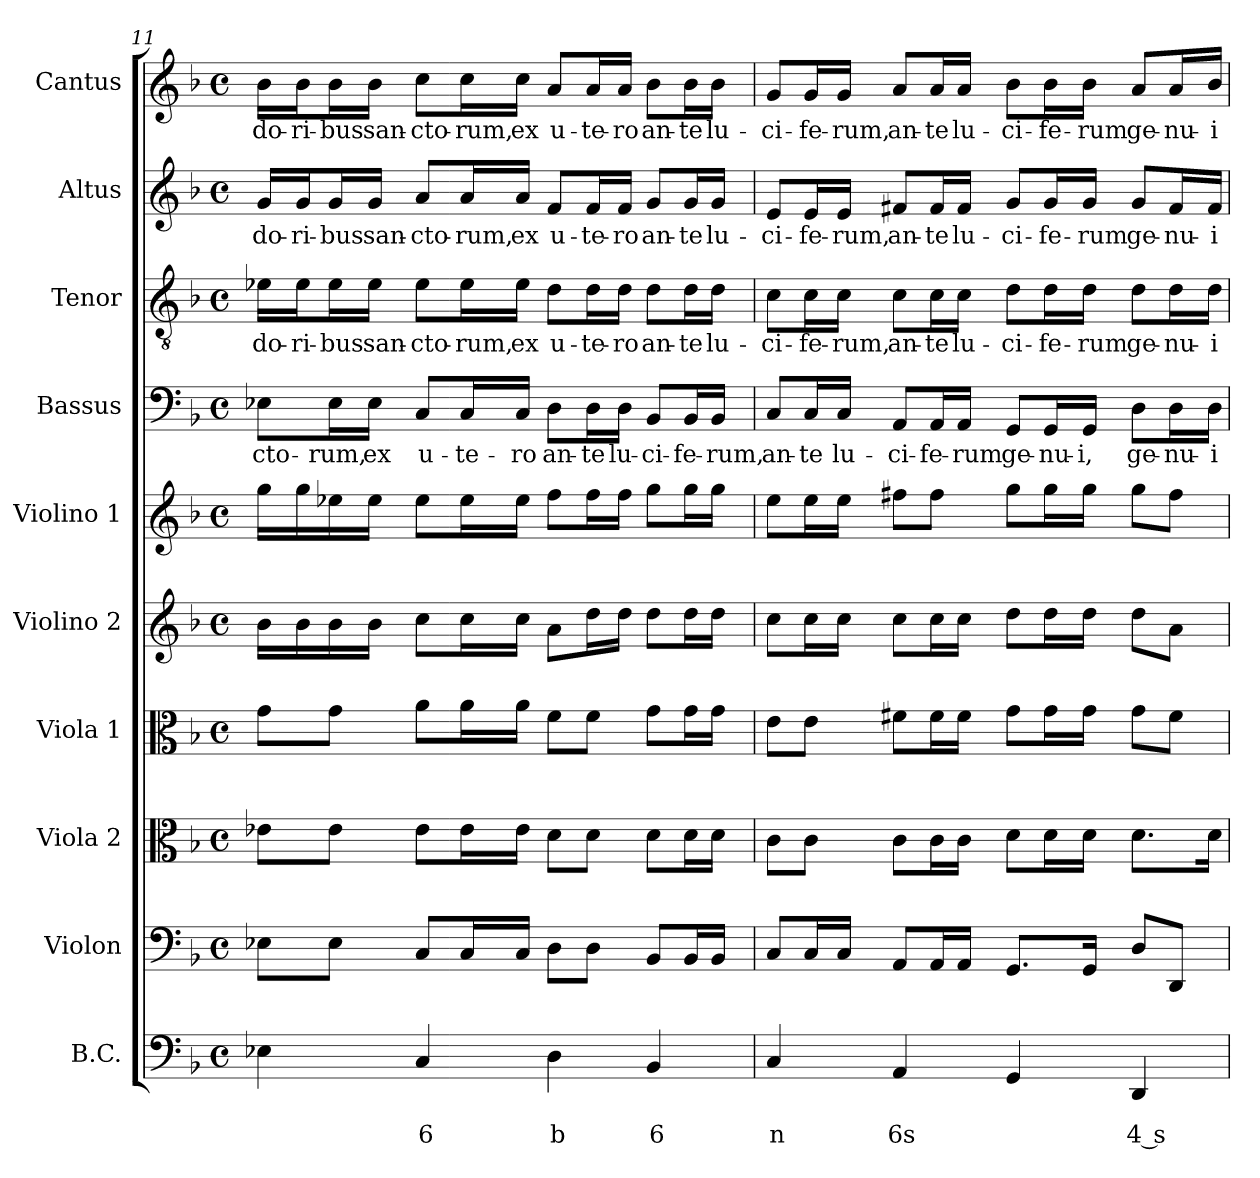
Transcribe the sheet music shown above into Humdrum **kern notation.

**kern	**text	**text	**kern	**kern	**kern	**kern	**kern	**kern	**text	**kern	**text	**kern	**text	**kern	**text
*part10	*part10	*part10	*part9	*part8	*part7	*part6	*part5	*part4	*part4	*part3	*part3	*part2	*part2	*part1	*part1
*staff10	*staff10	*staff10	*staff9	*staff8	*staff7	*staff6	*staff5	*staff4	*staff4	*staff3	*staff3	*staff2	*staff2	*staff1	*staff1
*I"B.C.	*	*	*I"Violon	*I"Viola 2	*I"Viola 1	*I"Violino 2	*I"Violino 1	*I"Bassus	*	*I"Tenor	*	*I"Altus	*	*I"Cantus	*
*I'B.C.	*	*	*I'Vn	*I'Va2	*I'Va1	*I'Vn2	*I'Vn1	*I'B	*	*I'T	*	*I'A	*	*I'C	*
*clefF4	*	*	*clefF4	*clefC3	*clefC3	*clefG2	*clefG2	*clefF4	*	*clefGv2	*	*clefG2	*	*clefG2	*
*k[b-]	*	*	*k[b-]	*k[b-]	*k[b-]	*k[b-]	*k[b-]	*k[b-]	*	*k[b-]	*	*k[b-]	*	*k[b-]	*
*F:	*	*	*F:	*F:	*F:	*F:	*F:	*F:	*	*F:	*	*F:	*	*F:	*
*M4/4	*	*	*M4/4	*M4/4	*M4/4	*M4/4	*M4/4	*M4/4	*	*M4/4	*	*M4/4	*	*M4/4	*
*met(c)	*	*	*met(c)	*met(c)	*met(c)	*met(c)	*met(c)	*met(c)	*	*met(c)	*	*met(c)	*	*met(c)	*
=11	=11	=11	=11	=11	=11	=11	=11	=11	=11	=11	=11	=11	=11	=11	=11
!	!	!	!	!	!	!	!	!	!LO:LY:b	!	!	!	!	!	!
!	!	!	!	!	!	!	!	!	!	!	!LO:LY:b	!	!	!	!
!	!	!	!	!	!	!	!	!	!	!	!	!	!LO:LY:b	!	!
!	!	!	!	!	!	!	!	!	!	!	!	!	!	!	!LO:LY:b
4E-X\	.	.	8E-X\L	8e-X\L	8g\L	16b-\LL	16gg\LL	8E-X\L	-cto-	16e-X\LL	-do-	16g/LL	-do-	16b-\LL	-do-
!	!	!	!	!	!	!	!	!	!	!	!LO:LY:b	!	!	!	!
!	!	!	!	!	!	!	!	!	!	!	!	!	!LO:LY:b	!	!
!	!	!	!	!	!	!	!	!	!	!	!	!	!	!	!LO:LY:b
.	.	.	.	.	.	16b-\	16gg\	.	.	16e-\J	-ri-	16g/J	-ri-	16b-\J	-ri-
!	!	!	!	!	!	!	!	!	!LO:LY:b	!	!	!	!	!	!
!	!	!	!	!	!	!	!	!	!	!	!LO:LY:b	!	!	!	!
!	!	!	!	!	!	!	!	!	!	!	!	!	!LO:LY:b	!	!
!	!	!	!	!	!	!	!	!	!	!	!	!	!	!	!LO:LY:b
.	.	.	8E-\J	8e-\J	8g\J	16b-\	16ee-X\	16E-\L	-rum,	16e-\L	-bus	16g/L	-bus	16b-\L	-bus
!	!	!	!	!	!	!	!	!	!LO:LY:b	!	!	!	!	!	!
!	!	!	!	!	!	!	!	!	!	!	!LO:LY:b	!	!	!	!
!	!	!	!	!	!	!	!	!	!	!	!	!	!LO:LY:b	!	!
!	!	!	!	!	!	!	!	!	!	!	!	!	!	!	!LO:LY:b
.	.	.	.	.	.	16b-\JJ	16ee-\JJ	16E-\JJ	ex	16e-\JJ	san-	16g/JJ	san-	16b-\JJ	san-
!	!	!LO:LY:b	!	!	!	!	!	!	!	!	!	!	!	!	!
!	!	!	!	!	!	!	!	!	!LO:LY:b	!	!	!	!	!	!
!	!	!	!	!	!	!	!	!	!	!	!LO:LY:b	!	!	!	!
!	!	!	!	!	!	!	!	!	!	!	!	!	!LO:LY:b	!	!
!	!	!	!	!	!	!	!	!	!	!	!	!	!	!	!LO:LY:b
4C/	.	6	8C/L	8e-\L	8a\L	8cc\L	8ee-\L	8C/L	u-	8e-\L	-cto-	8a/L	-cto-	8cc\L	-cto-
!	!	!	!	!	!	!	!	!	!LO:LY:b	!	!	!	!	!	!
!	!	!	!	!	!	!	!	!	!	!	!LO:LY:b	!	!	!	!
!	!	!	!	!	!	!	!	!	!	!	!	!	!LO:LY:b	!	!
!	!	!	!	!	!	!	!	!	!	!	!	!	!	!	!LO:LY:b
.	.	.	16C/L	16e-\L	16a\L	16cc\L	16ee-\L	16C/L	-te-	16e-\L	-rum,	16a/L	-rum,	16cc\L	-rum,
!	!	!	!	!	!	!	!	!	!LO:LY:b	!	!	!	!	!	!
!	!	!	!	!	!	!	!	!	!	!	!LO:LY:b	!	!	!	!
!	!	!	!	!	!	!	!	!	!	!	!	!	!LO:LY:b	!	!
!	!	!	!	!	!	!	!	!	!	!	!	!	!	!	!LO:LY:b
.	.	.	16C/JJ	16e-\JJ	16a\JJ	16cc\JJ	16ee-\JJ	16C/JJ	-ro	16e-\JJ	ex	16a/JJ	ex	16cc\JJ	ex
!	!	!LO:LY:b	!	!	!	!	!	!	!	!	!	!	!	!	!
!	!	!	!	!	!	!	!	!	!LO:LY:b	!	!	!	!	!	!
!	!	!	!	!	!	!	!	!	!	!	!LO:LY:b	!	!	!	!
!	!	!	!	!	!	!	!	!	!	!	!	!	!LO:LY:b	!	!
!	!	!	!	!	!	!	!	!	!	!	!	!	!	!	!LO:LY:b
4D\	.	b	8D\L	8d\L	8f\L	8a\L	8ff\L	8D\L	an-	8d\L	u-	8f/L	u-	8a/L	u-
!	!	!	!	!	!	!	!	!	!LO:LY:b	!	!	!	!	!	!
!	!	!	!	!	!	!	!	!	!	!	!LO:LY:b	!	!	!	!
!	!	!	!	!	!	!	!	!	!	!	!	!	!LO:LY:b	!	!
!	!	!	!	!	!	!	!	!	!	!	!	!	!	!	!LO:LY:b
.	.	.	8D\J	8d\J	8f\J	16dd\L	16ff\L	16D\L	-te	16d\L	-te-	16f/L	-te-	16a/L	-te-
!	!	!	!	!	!	!	!	!	!LO:LY:b	!	!	!	!	!	!
!	!	!	!	!	!	!	!	!	!	!	!LO:LY:b	!	!	!	!
!	!	!	!	!	!	!	!	!	!	!	!	!	!LO:LY:b	!	!
!	!	!	!	!	!	!	!	!	!	!	!	!	!	!	!LO:LY:b
.	.	.	.	.	.	16dd\JJ	16ff\JJ	16D\JJ	lu-	16d\JJ	-ro	16f/JJ	-ro	16a/JJ	-ro
!	!	!LO:LY:b	!	!	!	!	!	!	!	!	!	!	!	!	!
!	!	!	!	!	!	!	!	!	!LO:LY:b	!	!	!	!	!	!
!	!	!	!	!	!	!	!	!	!	!	!LO:LY:b	!	!	!	!
!	!	!	!	!	!	!	!	!	!	!	!	!	!LO:LY:b	!	!
!	!	!	!	!	!	!	!	!	!	!	!	!	!	!	!LO:LY:b
4BB-/	.	6	8BB-/L	8d\L	8g\L	8dd\L	8gg\L	8BB-/L	-ci-	8d\L	an-	8g/L	an-	8b-\L	an-
!	!	!	!	!	!	!	!	!	!LO:LY:b	!	!	!	!	!	!
!	!	!	!	!	!	!	!	!	!	!	!LO:LY:b	!	!	!	!
!	!	!	!	!	!	!	!	!	!	!	!	!	!LO:LY:b	!	!
!	!	!	!	!	!	!	!	!	!	!	!	!	!	!	!LO:LY:b
.	.	.	16BB-/L	16d\L	16g\L	16dd\L	16gg\L	16BB-/L	-fe-	16d\L	-te	16g/L	-te	16b-\L	-te
!	!	!	!	!	!	!	!	!	!LO:LY:b	!	!	!	!	!	!
!	!	!	!	!	!	!	!	!	!	!	!LO:LY:b	!	!	!	!
!	!	!	!	!	!	!	!	!	!	!	!	!	!LO:LY:b	!	!
!	!	!	!	!	!	!	!	!	!	!	!	!	!	!	!LO:LY:b
.	.	.	16BB-/JJ	16d\JJ	16g\JJ	16dd\JJ	16gg\JJ	16BB-/JJ	-rum,	16d\JJ	lu-	16g/JJ	lu-	16b-\JJ	lu-
!!LO:LB:g=z
=12	=12	=12	=12	=12	=12	=12	=12	=12	=12	=12	=12	=12	=12	=12	=12
!	!	!LO:LY:b	!	!	!	!	!	!	!	!	!	!	!	!	!
!	!	!	!	!	!	!	!	!	!LO:LY:b	!	!	!	!	!	!
!	!	!	!	!	!	!	!	!	!	!	!LO:LY:b	!	!	!	!
!	!	!	!	!	!	!	!	!	!	!	!	!	!LO:LY:b	!	!
!	!	!	!	!	!	!	!	!	!	!	!	!	!	!	!LO:LY:b
4C/	.	n	8C/L	8c\L	8e\L	8cc\L	8ee\L	8C/L	an-	8c\L	-ci-	8e/L	-ci-	8g/L	-ci-
!	!	!	!	!	!	!	!	!	!LO:LY:b	!	!	!	!	!	!
!	!	!	!	!	!	!	!	!	!	!	!LO:LY:b	!	!	!	!
!	!	!	!	!	!	!	!	!	!	!	!	!	!LO:LY:b	!	!
!	!	!	!	!	!	!	!	!	!	!	!	!	!	!	!LO:LY:b
.	.	.	16C/L	8c\J	8e\J	16cc\L	16ee\L	16C/L	-te	16c\L	-fe-	16e/L	-fe-	16g/L	-fe-
!	!	!	!	!	!	!	!	!	!LO:LY:b	!	!	!	!	!	!
!	!	!	!	!	!	!	!	!	!	!	!LO:LY:b	!	!	!	!
!	!	!	!	!	!	!	!	!	!	!	!	!	!LO:LY:b	!	!
!	!	!	!	!	!	!	!	!	!	!	!	!	!	!	!LO:LY:b
.	.	.	16C/JJ	.	.	16cc\JJ	16ee\JJ	16C/JJ	lu-	16c\JJ	-rum,	16e/JJ	-rum,	16g/JJ	-rum,
!	!	!LO:LY:b	!	!	!	!	!	!	!	!	!	!	!	!	!
!	!	!	!	!	!	!	!	!	!LO:LY:b	!	!	!	!	!	!
!	!	!	!	!	!	!	!	!	!	!	!LO:LY:b	!	!	!	!
!	!	!	!	!	!	!	!	!	!	!	!	!	!LO:LY:b	!	!
!	!	!	!	!	!	!	!	!	!	!	!	!	!	!	!LO:LY:b
4AA/	.	6s	8AA/L	8c\L	8f#X\L	8cc\L	8ff#X\L	8AA/L	-ci-	8c\L	an-	8f#X/L	an-	8a/L	an-
!	!	!	!	!	!	!	!	!	!LO:LY:b	!	!	!	!	!	!
!	!	!	!	!	!	!	!	!	!	!	!LO:LY:b	!	!	!	!
!	!	!	!	!	!	!	!	!	!	!	!	!	!LO:LY:b	!	!
!	!	!	!	!	!	!	!	!	!	!	!	!	!	!	!LO:LY:b
.	.	.	16AA/L	16c\L	16f#\L	16cc\L	8ff#\J	16AA/L	-fe-	16c\L	-te	16f#/L	-te	16a/L	-te
!	!	!	!	!	!	!	!	!	!LO:LY:b	!	!	!	!	!	!
!	!	!	!	!	!	!	!	!	!	!	!LO:LY:b	!	!	!	!
!	!	!	!	!	!	!	!	!	!	!	!	!	!LO:LY:b	!	!
!	!	!	!	!	!	!	!	!	!	!	!	!	!	!	!LO:LY:b
.	.	.	16AA/JJ	16c\JJ	16f#\JJ	16cc\JJ	.	16AA/JJ	-rum	16c\JJ	lu-	16f#/JJ	lu-	16a/JJ	lu-
!	!	!	!	!	!	!	!	!	!LO:LY:b	!	!	!	!	!	!
!	!	!	!	!	!	!	!	!	!	!	!LO:LY:b	!	!	!	!
!	!	!	!	!	!	!	!	!	!	!	!	!	!LO:LY:b	!	!
!	!	!	!	!	!	!	!	!	!	!	!	!	!	!	!LO:LY:b
4GG/	.	.	8.GG/L	8d\L	8g\L	8dd\L	8gg\L	8GG/L	ge-	8d\L	-ci-	8g/L	-ci-	8b-\L	-ci-
!	!	!	!	!	!	!	!	!	!LO:LY:b	!	!	!	!	!	!
!	!	!	!	!	!	!	!	!	!	!	!LO:LY:b	!	!	!	!
!	!	!	!	!	!	!	!	!	!	!	!	!	!LO:LY:b	!	!
!	!	!	!	!	!	!	!	!	!	!	!	!	!	!	!LO:LY:b
.	.	.	.	16d\L	16g\L	16dd\L	16gg\L	16GG/L	-nu-	16d\L	-fe-	16g/L	-fe-	16b-\L	-fe-
!	!	!	!	!	!	!	!	!	!LO:LY:b	!	!	!	!	!	!
!	!	!	!	!	!	!	!	!	!	!	!LO:LY:b	!	!	!	!
!	!	!	!	!	!	!	!	!	!	!	!	!	!LO:LY:b	!	!
!	!	!	!	!	!	!	!	!	!	!	!	!	!	!	!LO:LY:b
.	.	.	16GG/Jk	16d\JJ	16g\JJ	16dd\JJ	16gg\JJ	16GG/JJ	-i,	16d\JJ	-rum	16g/JJ	-rum	16b-\JJ	-rum
!	!	!LO:LY:b	!	!	!	!	!	!	!	!	!	!	!	!	!
!	!	!	!	!	!	!	!	!	!LO:LY:b	!	!	!	!	!	!
!	!	!	!	!	!	!	!	!	!	!	!LO:LY:b	!	!	!	!
!	!	!	!	!	!	!	!	!	!	!	!	!	!LO:LY:b	!	!
!	!	!	!	!	!	!	!	!	!	!	!	!	!	!	!LO:LY:b
4DD/	.	4 s	8D/L	8.d\L	8g\L	8dd\L	8gg\L	8D\L	ge-	8d\L	ge-	8g/L	ge-	8a/L	ge-
!	!	!	!	!	!	!	!	!	!LO:LY:b	!	!	!	!	!	!
!	!	!	!	!	!	!	!	!	!	!	!LO:LY:b	!	!	!	!
!	!	!	!	!	!	!	!	!	!	!	!	!	!LO:LY:b	!	!
!	!	!	!	!	!	!	!	!	!	!	!	!	!	!	!LO:LY:b
.	.	.	8DD/J	.	8f#\J	8a\J	8ff#\J	16D\L	-nu-	16d\L	-nu-	16f#/L	-nu-	16a/L	-nu-
!	!	!	!	!	!	!	!	!	!LO:LY:b	!	!	!	!	!	!
!	!	!	!	!	!	!	!	!	!	!	!LO:LY:b	!	!	!	!
!	!	!	!	!	!	!	!	!	!	!	!	!	!LO:LY:b	!	!
!	!	!	!	!	!	!	!	!	!	!	!	!	!	!	!LO:LY:b
.	.	.	.	16d\Jk	.	.	.	16D\JJ	-i	16d\JJ	-i	16f#/JJ	-i	16b-/JJ	-i
=	=	=	=	=	=	=	=	=	=	=	=	=	=	=	=
*-	*-	*-	*-	*-	*-	*-	*-	*-	*-	*-	*-	*-	*-	*-	*-
